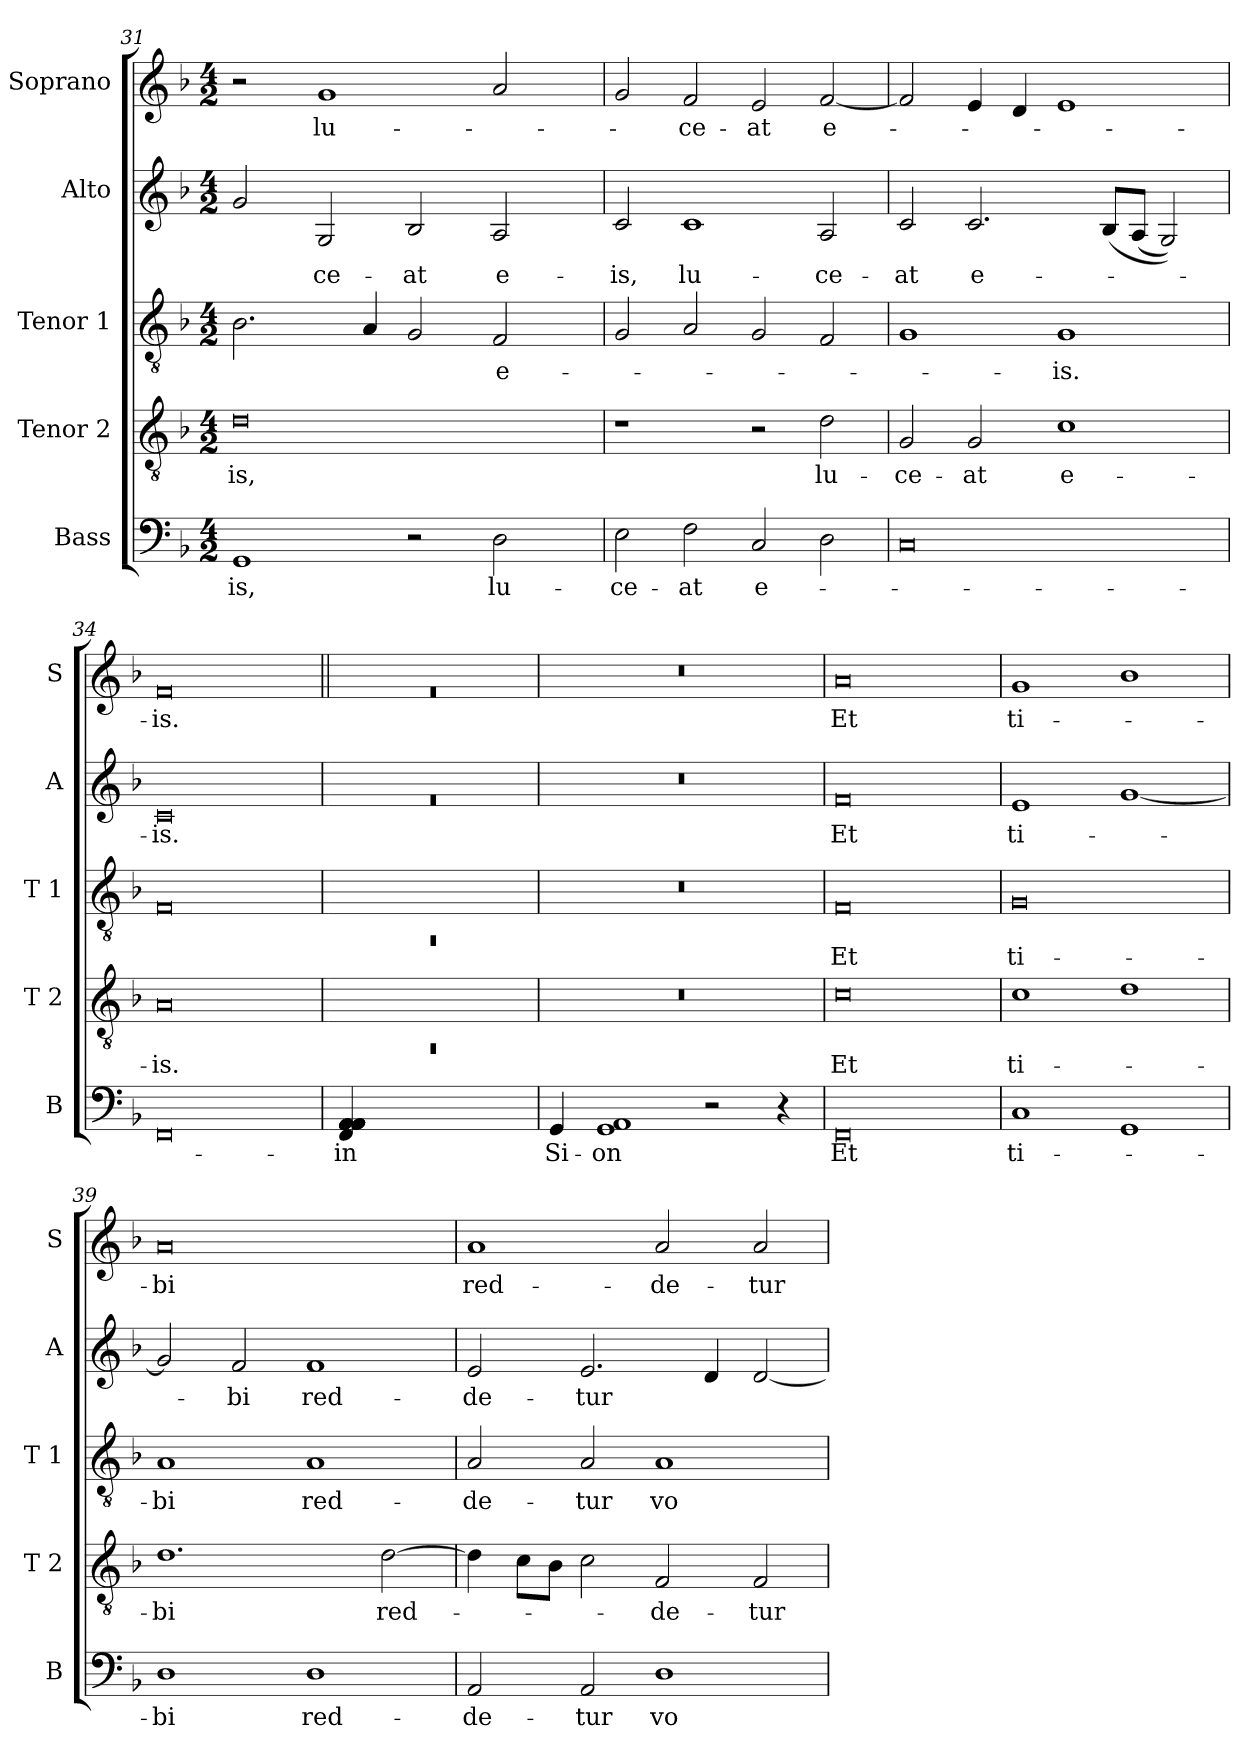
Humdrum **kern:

**kern	**text	**kern	**text	**kern	**text	**kern	**text	**kern	**text
*part5	*part5	*part4	*part4	*part3	*part3	*part2	*part2	*part1	*part1
*staff5	*staff5	*staff4	*staff4	*staff3	*staff3	*staff2	*staff2	*staff1	*staff1
*I"Bass	*	*I"Tenor 2	*	*I"Tenor 1	*	*I"Alto	*	*I"Soprano	*
*I'B	*	*I'T 2	*	*I'T 1	*	*I'A	*	*I'S	*
!!LO:LB:g=z
*clefF4	*	*clefGv2	*	*clefGv2	*	*clefG2	*	*clefG2	*
*k[b-]	*	*k[b-]	*	*k[b-]	*	*k[b-]	*	*k[b-]	*
*F:	*	*F:	*	*F:	*	*F:	*	*F:	*
*M4/2	*	*M4/2	*	*M4/2	*	*M4/2	*	*M4/2	*
=31	=31	=31	=31	=31	=31	=31	=31	=31	=31
!	!LO:LY:b:cj	!	!LO:LY:b:rj	!	!	!	!	!	!
*	*	*^	*	*	*	*	*	*	*
1GG	-is,	0d	16.ryy	-is,	2.B-\	.	2g/	.	2r	.
.	.	.	1ryy	.	.	.	.	.	.	.
!	!	!	!	!	!	!	!	!LO:LY:b:cj	!	!LO:LY:b:cj
.	.	.	.	.	.	.	2G/	-ce-	1g	lu-
.	.	.	.	.	4A/	.	.	.	.	.
!	!	!	!	!	!	!	!	!LO:LY:b:cj	!	!
2r	.	.	.	.	2G/	.	2B-/	-at	.	.
.	.	.	2ryy	.	.	.	.	.	.	.
!	!LO:LY:b:cj	!	!	!	!	!LO:LY:b:cj	!	!LO:LY:b:cj	!	!
2D\	lu-	.	.	.	2F/	e-	2A/	e-	2a/	.
.	.	.	4ryy	.	.	.	.	.	.	.
.	.	.	8ryy	.	.	.	.	.	.	.
.	.	.	32ryy	.	.	.	.	.	.	.
=32	=32	=32	=32	=32	=32	=32	=32	=32	=32	=32
!	!LO:LY:b:cj	!	!	!	!	!	!	!LO:LY:b:cj	!	!
*	*	*v	*v	*	*	*	*	*	*	*
2E\	-ce-	1r	.	2G/	.	2c/	-is,	2g/	.
!	!LO:LY:b:cj	!	!	!	!	!	!LO:LY:b:cj	!	!LO:LY:b:cj
2F\	-at	.	.	2A/	.	1c	lu-	2f/	-ce-
!	!LO:LY:b:cj	!	!	!	!	!	!	!	!LO:LY:b:cj
2C/	e-	2r	.	2G/	.	.	.	2e/	-at
!	!	!	!LO:LY:b:cj	!	!	!	!LO:LY:b:cj	!	!LO:LY:b:cj
2D\	.	2d\	lu-	2F/	.	2A/	-ce-	[<2f/	e-
=33	=33	=33	=33	=33	=33	=33	=33	=33	=33
!	!	!	!LO:LY:b:cj	!	!	!	!LO:LY:b:cj	!	!
0C	.	2G/	-ce-	1G	.	2c/	-at	2f/]	.
!	!	!	!LO:LY:b:cj	!	!	!	!LO:LY:b:cj	!	!
.	.	2G/	-at	.	.	2.c/	e-	4e/	.
.	.	.	.	.	.	.	.	4d/	.
!	!	!	!LO:LY:b:rj	!	!LO:LY:b:cj	!	!	!	!
.	.	1c	e-	1G	-is.	.	.	1e	.
.	.	.	.	.	.	(>8B-/L	.	.	.
.	.	.	.	.	.	(>8A/J	.	.	.
.	.	.	.	.	.	2G/))	.	.	.
=34	=34	=34	=34	=34	=34	=34	=34	=34	=34
!	!	!	!LO:LY:b:rj	!	!	!	!LO:LY:b:rj	!	!LO:LY:b:rj
0FF	.	0A	-is.	0F	.	0c	-is.	0f	-is.
=35	=35||	=35	=35||	=35	=35||	=35	=35||	=35||	=35||
!	!LO:LY:b:cj	!LO:N:vis=1	!	!LO:N:vis=1	!	!LO:N:vis=1	!	!LO:N:vis=1	!
4FF/ 4AA/ 4AA/ 4AA/ 4AA/ 4AA/ 4AA/ 4AA/	in	0rAA	.	0rAA	.	0ra	.	0ra	.
1..ryy	.	.	.	.	.	.	.	.	.
!!LO:LB:g=z
=36	=36	=36	=36	=36	=36	=36	=36	=36	=36
!	!LO:LY:b:cj	!LO:N:vis=1	!	!LO:N:vis=1	!	!LO:N:vis=1	!	!LO:N:vis=1	!
4GG/	Si-	0r	.	0r	.	0r	.	0r	.
!	!LO:LY:b:cj	!	!	!	!	!	!	!	!
1GG 1AA	-on	.	.	.	.	.	.	.	.
2r	.	.	.	.	.	.	.	.	.
4r	.	.	.	.	.	.	.	.	.
=37	=37	=37	=37	=37	=37	=37	=37	=37	=37
!	!LO:LY:b:rj	!	!LO:LY:b:rj	!	!LO:LY:b:rj	!	!LO:LY:b:rj	!	!LO:LY:b:rj
0FF	Et	0c	Et	0F	Et	0f	Et	0a	Et
=38	=38	=38	=38	=38	=38	=38	=38	=38	=38
!	!LO:LY:b:rj	!	!LO:LY:b:rj	!	!LO:LY:b:rj	!	!LO:LY:b:rj	!	!LO:LY:b:rj
1C	ti-	1c	ti-	0G	ti-	1e	ti-	1g	ti-
1GG	.	1d	.	.	.	[<1g	.	1b-	.
=39	=39	=39	=39	=39	=39	=39	=39	=39	=39
!	!LO:LY:b:cj	!	!LO:LY:b:cj	!	!LO:LY:b:cj	!	!	!	!LO:LY:b:rj
1D	-bi	1.d	-bi	1A	-bi	2g/]	.	0a	-bi
!	!	!	!	!	!	!	!LO:LY:b:cj	!	!
.	.	.	.	.	.	2f/	-bi	.	.
!	!LO:LY:b:cj	!	!	!	!LO:LY:b:cj	!	!LO:LY:b:cj	!	!
1D	red-	.	.	1A	red-	1f	red-	.	.
!	!	!	!LO:LY:b:cj	!	!	!	!	!	!
.	.	[>2d\	red-	.	.	.	.	.	.
=40	=40	=40	=40	=40	=40	=40	=40	=40	=40
!	!LO:LY:b:cj	!	!	!	!LO:LY:b:cj	!	!LO:LY:b:cj	!	!LO:LY:b:cj
2AA/	-de-	4d\]	.	2A/	-de-	2e/	-de-	1a	red-
.	.	8c\L	.	.	.	.	.	.	.
.	.	8B-\J	.	.	.	.	.	.	.
!	!LO:LY:b:cj	!	!	!	!LO:LY:b:cj	!	!LO:LY:b:cj	!	!
2AA/	-tur	2c\	.	2A/	-tur	2.e/	-tur	.	.
!	!LO:LY:b:cj	!	!LO:LY:b:cj	!	!LO:LY:b:cj	!	!	!	!LO:LY:b:cj
1D	vo-	2F/	-de-	1A	vo-	.	.	2a/	-de-
.	.	.	.	.	.	4d/	.	.	.
!	!	!	!LO:LY:b:cj	!	!	!	!	!	!LO:LY:b:cj
.	.	2F/	-tur	.	.	[>2d/	.	2a/	-tur
=	=	=	=	=	=	=	=	=	=
*-	*-	*-	*-	*-	*-	*-	*-	*-	*-
